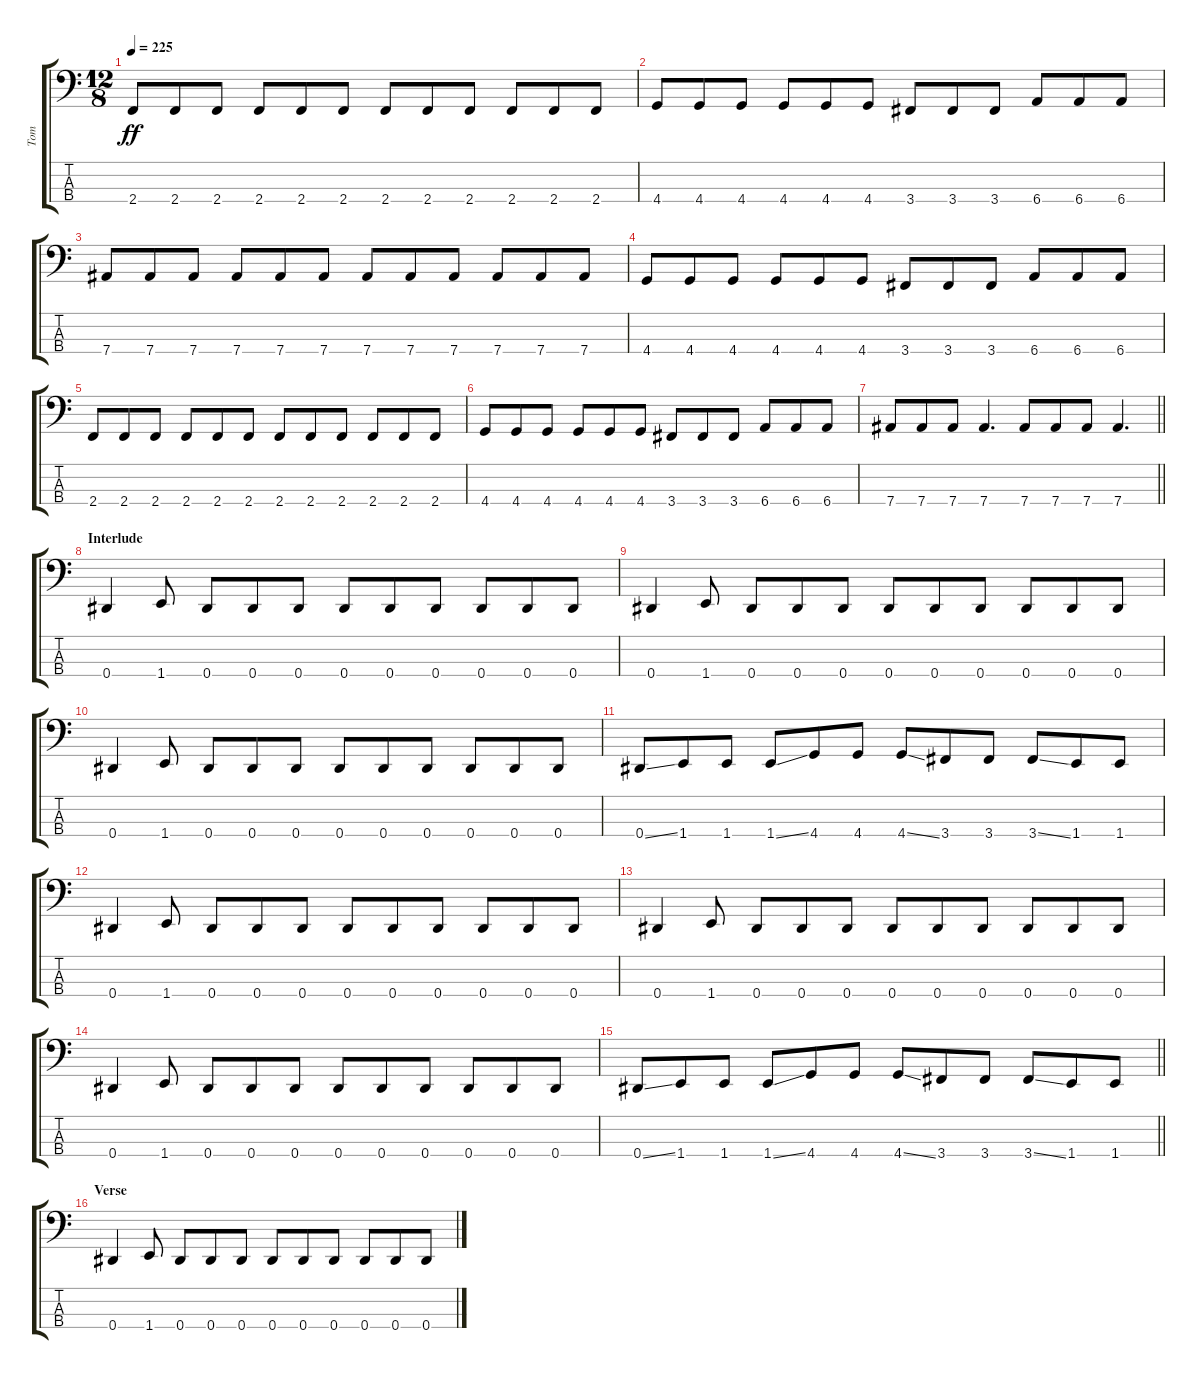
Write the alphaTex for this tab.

\track ("Tom" "Tom") {instrument electricbasspick}
\staff {score tabs}
\tuning (Gb2 Db2 Ab1 Eb1) {hide}
\ts (12 8)
\tempo 225
\clef f4
\ks c
2.4.8{dy ff} 2.4.8 2.4.8 2.4.8 2.4.8 2.4.8 2.4.8 2.4.8 2.4.8 2.4.8 2.4.8 2.4.8 |
4.4.8 4.4.8 4.4.8 4.4.8 4.4.8 4.4.8 3.4.8 3.4.8 3.4.8 6.4.8 6.4.8 6.4.8 |
7.4.8 7.4.8 7.4.8 7.4.8 7.4.8 7.4.8 7.4.8 7.4.8 7.4.8 7.4.8 7.4.8 7.4.8 |
4.4.8 4.4.8 4.4.8 4.4.8 4.4.8 4.4.8 3.4.8 3.4.8 3.4.8 6.4.8 6.4.8 6.4.8 |
2.4.8 2.4.8 2.4.8 2.4.8 2.4.8 2.4.8 2.4.8 2.4.8 2.4.8 2.4.8 2.4.8 2.4.8 |
4.4.8 4.4.8 4.4.8 4.4.8 4.4.8 4.4.8 3.4.8 3.4.8 3.4.8 6.4.8 6.4.8 6.4.8 |
\barLineRight lightlight
7.4.8 7.4.8 7.4.8 7.4.4{d} 7.4.8 7.4.8 7.4.8 7.4.4{d} |
\section ("" "Interlude")
0.4.4 1.4.8 0.4.8 0.4.8 0.4.8 0.4.8 0.4.8 0.4.8 0.4.8 0.4.8 0.4.8 |
0.4.4 1.4.8 0.4.8 0.4.8 0.4.8 0.4.8 0.4.8 0.4.8 0.4.8 0.4.8 0.4.8 |
0.4.4 1.4.8 0.4.8 0.4.8 0.4.8 0.4.8 0.4.8 0.4.8 0.4.8 0.4.8 0.4.8 |
0.4{ss}.8 1.4.8 1.4.8 1.4{ss}.8 4.4.8 4.4.8 4.4{ss}.8 3.4.8 3.4.8 3.4{ss}.8 1.4.8 1.4.8 |
0.4.4 1.4.8 0.4.8 0.4.8 0.4.8 0.4.8 0.4.8 0.4.8 0.4.8 0.4.8 0.4.8 |
0.4.4 1.4.8 0.4.8 0.4.8 0.4.8 0.4.8 0.4.8 0.4.8 0.4.8 0.4.8 0.4.8 |
0.4.4 1.4.8 0.4.8 0.4.8 0.4.8 0.4.8 0.4.8 0.4.8 0.4.8 0.4.8 0.4.8 |
\barLineRight lightlight
0.4{ss}.8 1.4.8 1.4.8 1.4{ss}.8 4.4.8 4.4.8 4.4{ss}.8 3.4.8 3.4.8 3.4{ss}.8 1.4.8 1.4.8 |
\section ("" "Verse")
0.4.4 1.4.8 0.4.8 0.4.8 0.4.8 0.4.8 0.4.8 0.4.8 0.4.8 0.4.8 0.4.8
